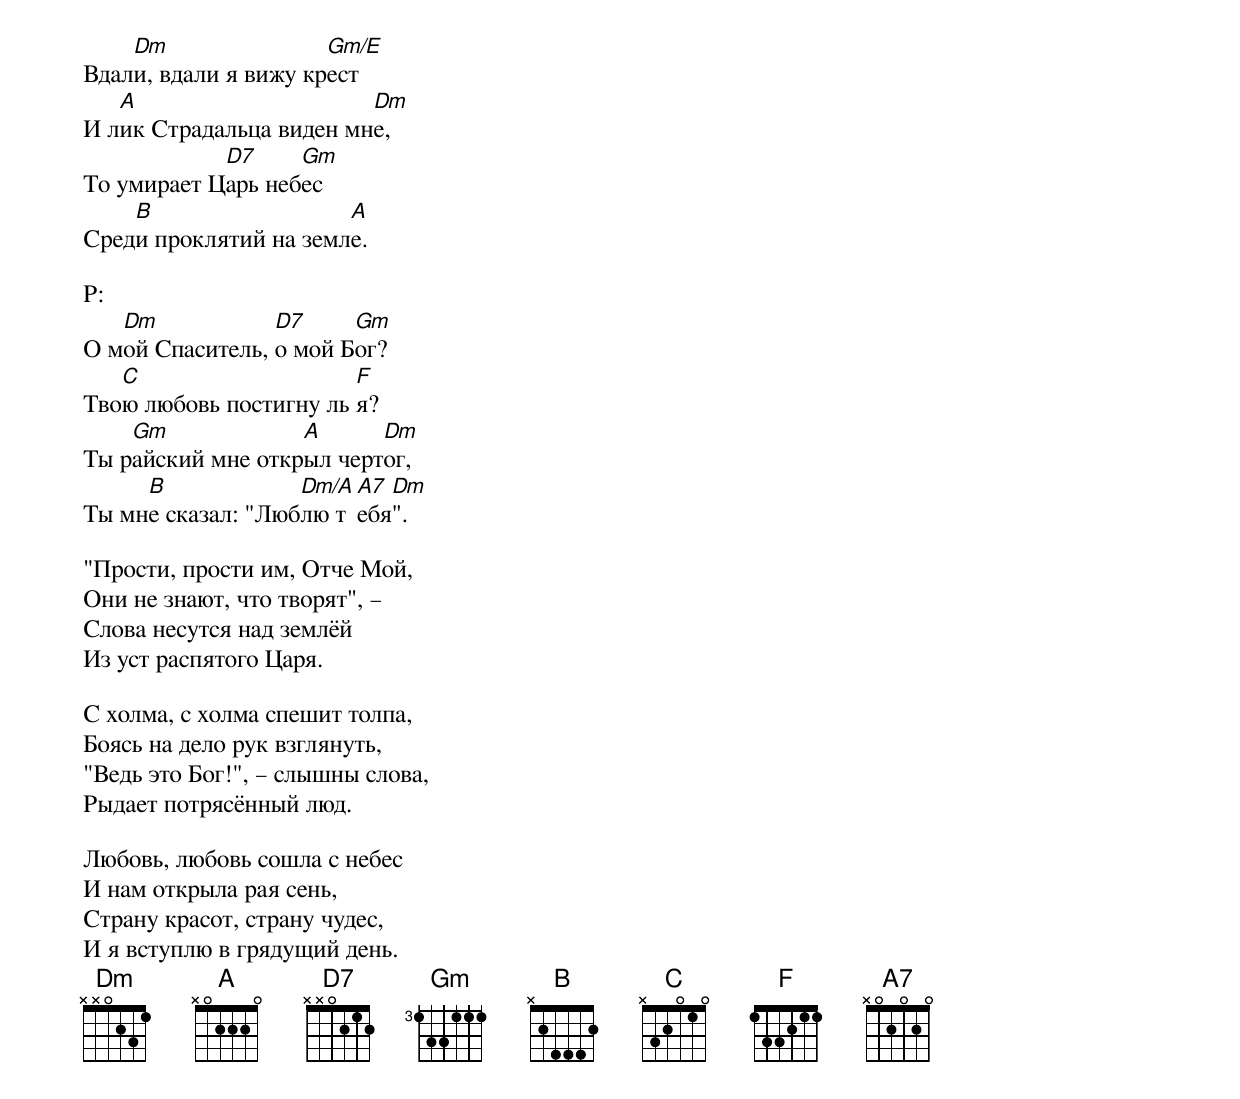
Вдал[Dm]и, вдали я вижу кр[Gm/E]ест
И л[A]ик Страдальца виден мн[Dm]е,
То умирает Ц[D7]арь неб[Gm]ес
Сред[B]и проклятий на земл[A]е.

P:
О м[Dm]ой Спаситель, [D7]о мой Б[Gm]ог?
Тво[C]ю любовь постигну ль [F]я?
Ты р[Gm]айский мне откр[A]ыл черт[Dm]ог,
Ты мн[B]е сказал: "Люб[Dm/A]лю т[A7]ебя[Dm]".

"Прости, прости им, Отче Мой,
Они не знают, что творят", –
Слова несутся над землёй
Из уст распятого Царя.

С холма, с холма спешит толпа,
Боясь на дело рук взглянуть,
"Ведь это Бог!", – слышны слова,
Рыдает потрясённый люд.

Любовь, любовь сошла с небес
И нам открыла рая сень,
Страну красот, страну чудес,
И я вступлю в грядущий день.
